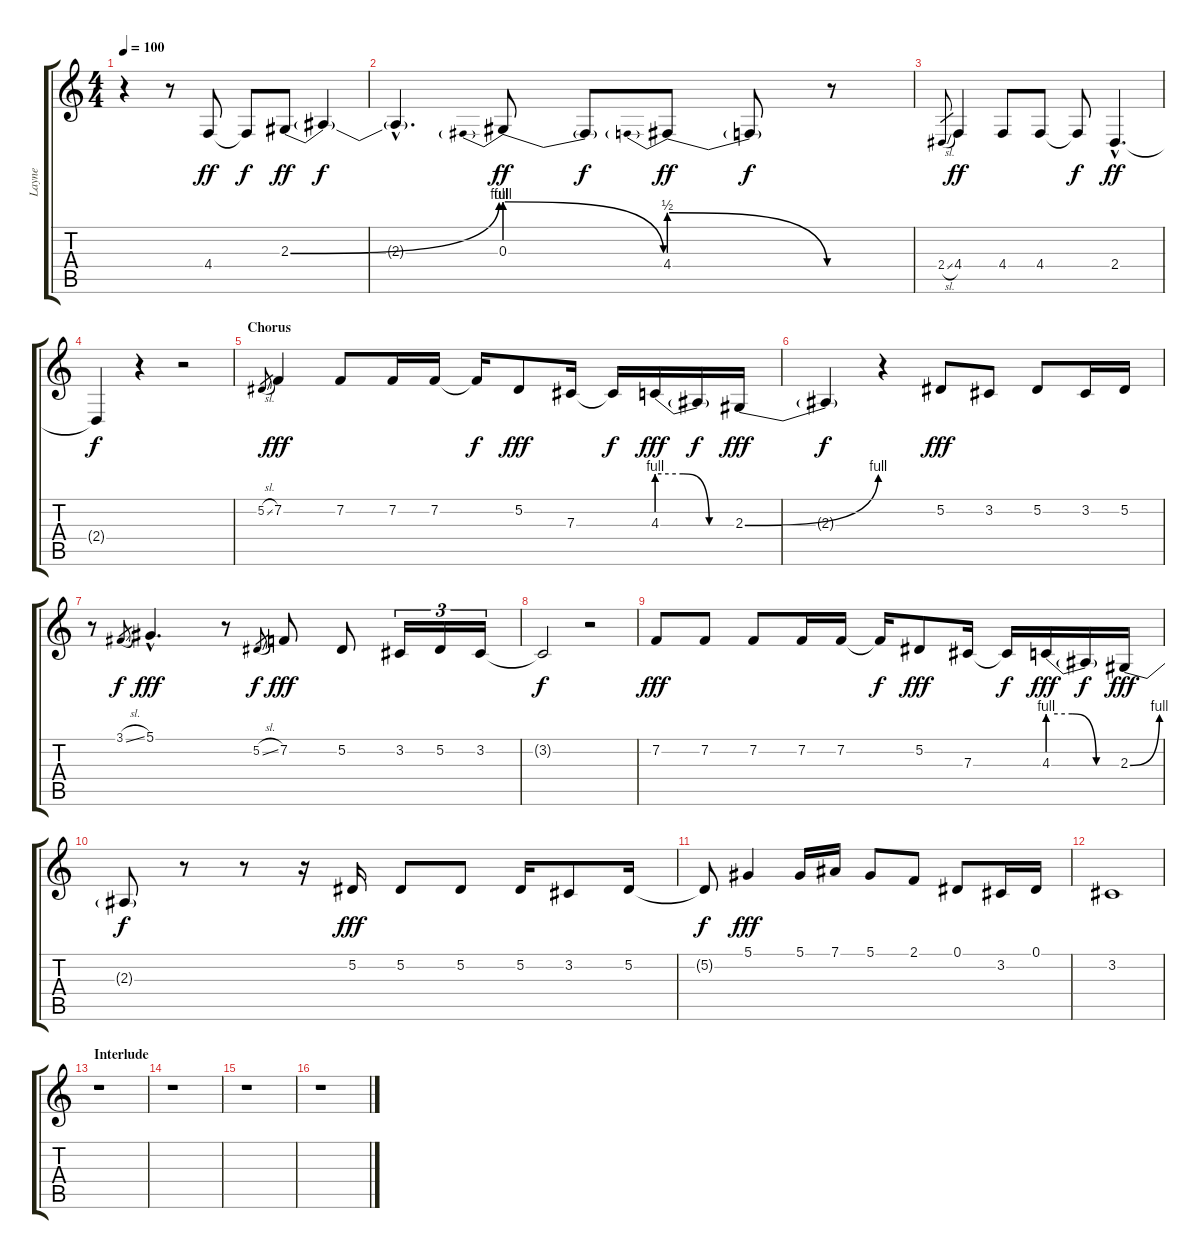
\track ("Layne" "Layne") {instrument lead6voice}
\staff {score tabs}
\tuning (Eb4 Bb3 Gb3 Db3 Ab2 Eb2) {hide}
\ts (4 4)
\tempo 100
\clef g2
\ks c
r.4{dy f} r.8 4.4.8{dy ff} 4.4{t}.8{dy f} 2.3{be (bend 0 0 60 4)}.8{dy ff} 2.3{t}.4{dy f} |
2.3{hac t}.4{d} 0.3{be (prebendrelease 0 4 60 0)}.8{dy ff} 0.3{t}.8{dy f} 4.4{be (prebendrelease 0 2 60 0)}.8{dy ff} 4.4{t}.8{dy f} r.8 |
2.4{sl}.8{gr} 4.4.4{dy ff} 4.4.8 4.4.8 4.4{t}.8{dy f} 2.4{hac}.4{d dy ff} |
2.4{t}.4{dy f} r.4 r.2 |
\section ("" "Chorus")
5.2{sl}.8{gr} 7.2.4{dy fff} 7.2.8 7.2.16 7.2.16 7.2{t}.16{dy f} 5.2.8{dy fff} 7.3.16 7.3{t}.16{dy f} 4.3{be (custom 0 4 20 4 40 0 60 0)}.16{dy fff} 4.3{t}.16{dy f} 2.3{be (bend 0 0 60 4)}.16{dy fff} |
2.3{t}.4{dy f} r.4 5.2.8{dy fff} 3.2.8 5.2.8 3.2.16 5.2.16 |
r.8 3.1{sl}.8{gr dy f} 5.1{hac}.4{d dy fff} r.8 5.2{sl}.8{gr dy f} 7.2.8{dy fff} 5.2.8 3.2.16{tu (3 2)} 5.2.16{tu (3 2)} 3.2.16{tu (3 2)} |
3.2{t}.2{dy f} r.2 |
7.2.8{dy fff} 7.2.8 7.2.8 7.2.16 7.2.16 7.2{t}.16{dy f} 5.2.8{dy fff} 7.3.16 7.3{t}.16{dy f} 4.3{be (custom 0 4 20 4 40 0 60 0)}.16{dy fff} 4.3{t}.16{dy f} 2.3{be (bend 0 0 60 4)}.16{dy fff} |
2.3{t}.8{dy f} r.8 r.8 r.16 5.2.16{dy fff} 5.2.8 5.2.8 5.2.16 3.2.8 5.2.16 |
5.2{t}.8{dy f} 5.1.4{dy fff} 5.1.16 7.1.16 5.1.8 2.1.8 0.1.8 3.2.16 0.1.16 |
3.2.1 |
\section ("" "Interlude")
r.1 |
r.1 |
r.1 |
r.1
